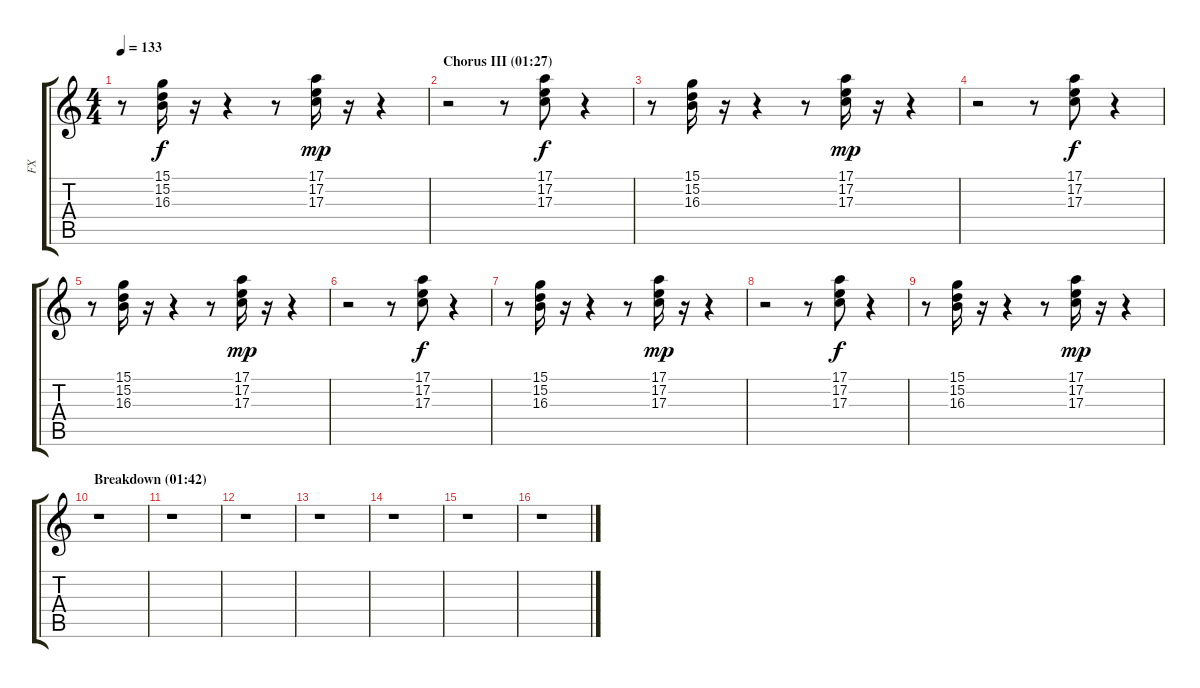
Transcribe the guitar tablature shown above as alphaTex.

\track ("FX" "FX") {instrument electricpiano1}
\staff {score tabs}
\tuning (E4 B3 G3 D3 A2 E2) {hide}
\ts (4 4)
\tempo 133
\clef g2
\ks c
r.8{dy f} (15.1 15.2 16.3).16 r.16 r.4 r.8 (17.1 17.2 17.3).16{dy mp} r.16 r.4 |
\section ("" "Chorus III (01:27)")
r.2 r.8 (17.1 17.2 17.3).8{dy f} r.4 |
r.8 (15.1 15.2 16.3).16 r.16 r.4 r.8 (17.1 17.2 17.3).16{dy mp} r.16 r.4 |
r.2 r.8 (17.1 17.2 17.3).8{dy f} r.4 |
r.8 (15.1 15.2 16.3).16 r.16 r.4 r.8 (17.1 17.2 17.3).16{dy mp} r.16 r.4 |
r.2 r.8 (17.1 17.2 17.3).8{dy f} r.4 |
r.8 (15.1 15.2 16.3).16 r.16 r.4 r.8 (17.1 17.2 17.3).16{dy mp} r.16 r.4 |
r.2 r.8 (17.1 17.2 17.3).8{dy f} r.4 |
r.8 (15.1 15.2 16.3).16 r.16 r.4 r.8 (17.1 17.2 17.3).16{dy mp} r.16 r.4 |
\section ("" "Breakdown (01:42)")
r.1 |
r.1 |
r.1 |
r.1 |
r.1 |
r.1 |
r.1
